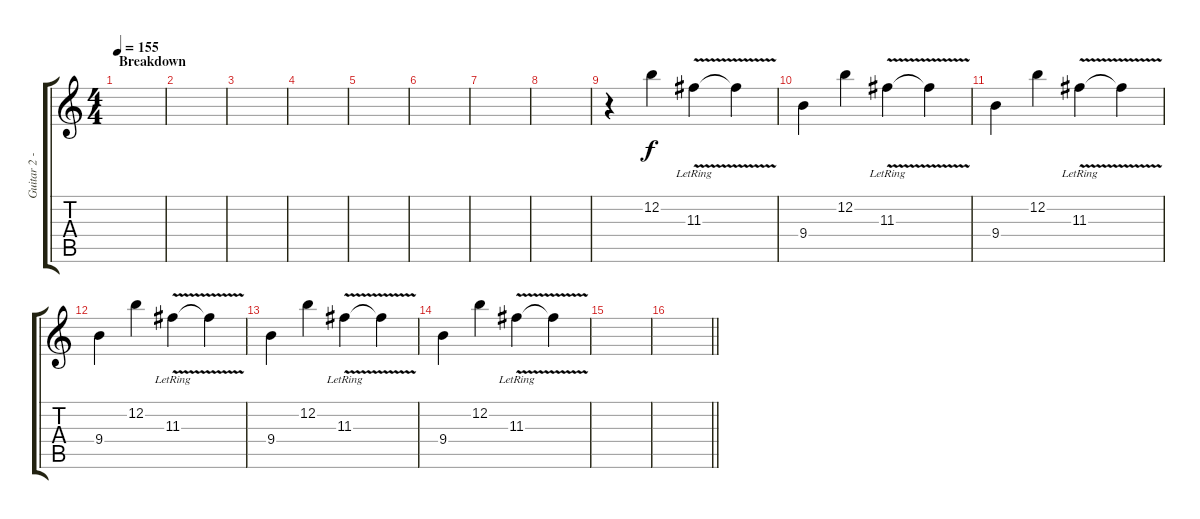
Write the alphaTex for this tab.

\track ("Guitar 2 - Clean" "Guitar 2 -") {instrument electricguitarclean}
\staff {score tabs}
\tuning (E4 B3 G3 D3 A2 E2) {hide}
\ts (4 4)
\section ("" "Breakdown")
\tempo 155
\clef g2
\ks c
|
|
|
|
|
|
|
|
r.4 12.2.4 11.3{v lr}.4 11.3{t}.4 |
9.4.4 12.2.4 11.3{v lr}.4 11.3{t}.4 |
9.4.4 12.2.4 11.3{v lr}.4 11.3{t}.4 |
9.4.4 12.2.4 11.3{v lr}.4 11.3{t}.4 |
9.4.4 12.2.4 11.3{v lr}.4 11.3{t}.4 |
9.4.4 12.2.4 11.3{v lr}.4 11.3{t}.4 |
|
\barLineRight lightlight
